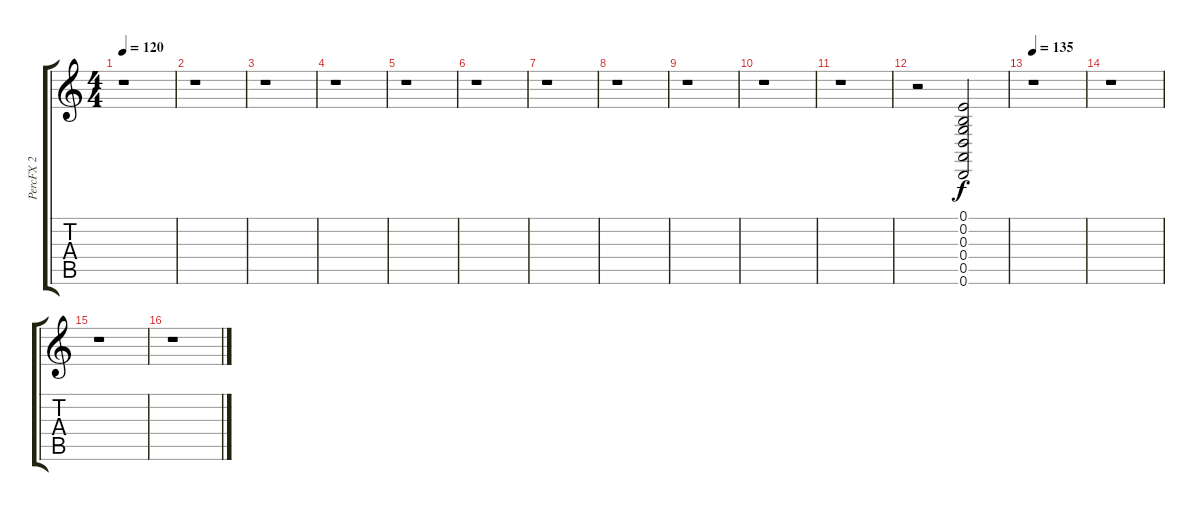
\track ("PercFX 2" "PercFX 2") {instrument reversecymbal}
\staff {score tabs}
\tuning (E4 B3 G3 D3 A2 D2) {hide}
\ts (4 4)
\tempo 120
\clef g2
\ks c
r.1{dy f} |
r.1 |
r.1 |
r.1 |
r.1 |
r.1 |
r.1 |
r.1 |
r.1 |
r.1 |
r.1 |
r.2 (0.1 0.2 0.3 0.4 0.5 0.6).2 |
\tempo 135
r.1 |
r.1 |
r.1 |
r.1
